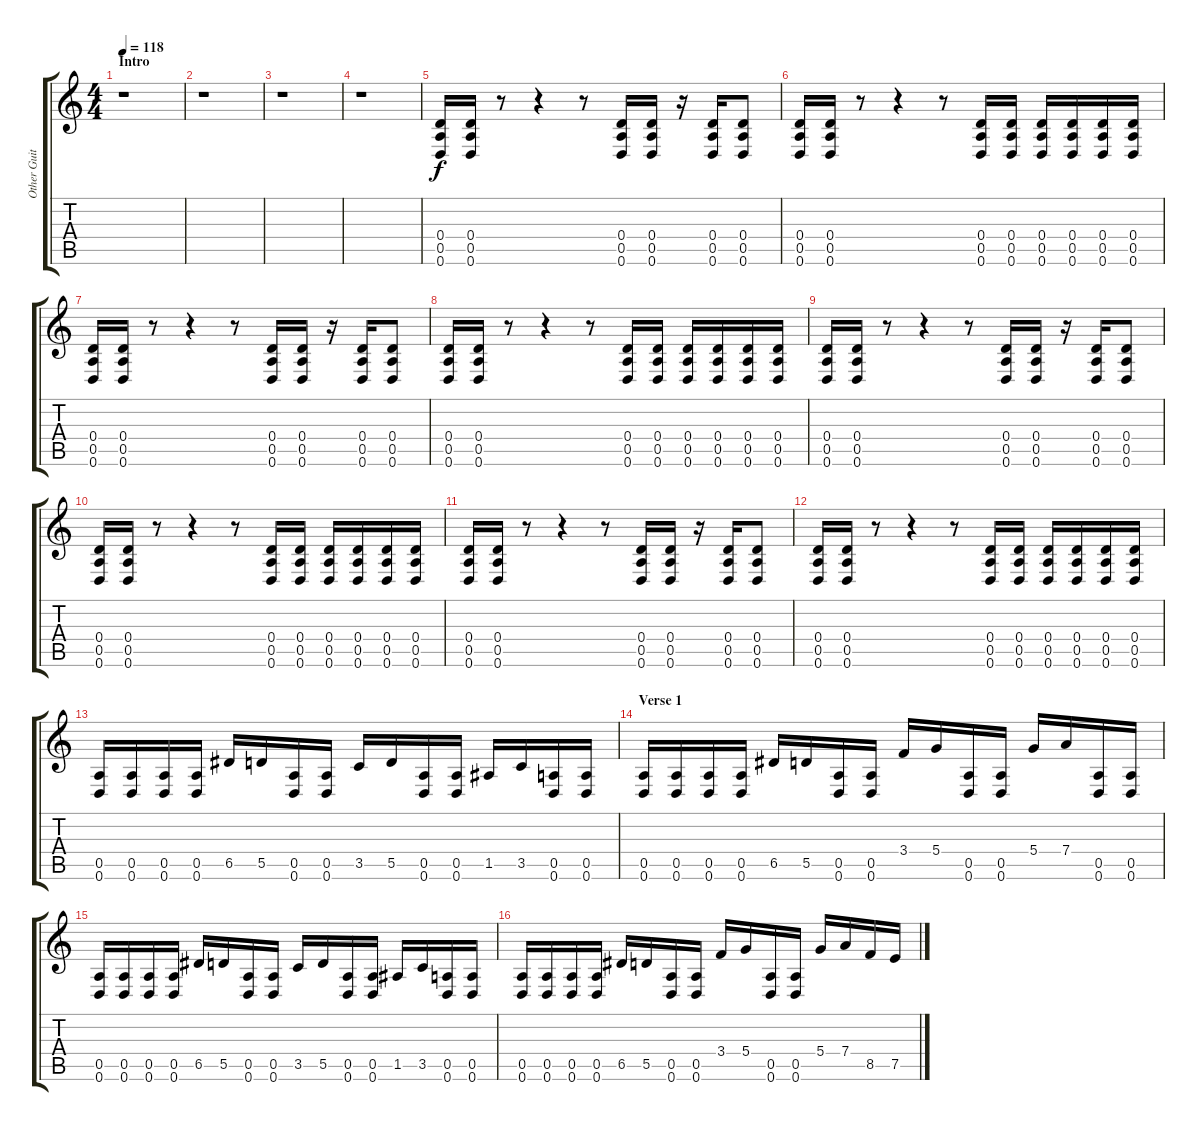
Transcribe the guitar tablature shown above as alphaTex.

\track ("Other Guitar" "Other Guit") {instrument distortionguitar}
\staff {score tabs}
\tuning (E4 B3 G3 D3 A2 D2) {hide}
\ts (4 4)
\section ("" "Intro")
\tempo 118
\clef g2
\ks c
r.1{dy f instrument distortionguitar} |
r.1 |
r.1 |
r.1 |
(0.4 0.5 0.6).16 (0.4 0.5 0.6).16 r.8 r.4 r.8 (0.4 0.5 0.6).16 (0.4 0.5 0.6).16 r.16 (0.4 0.5 0.6).16 (0.4 0.5 0.6).8 |
(0.4 0.5 0.6).16 (0.4 0.5 0.6).16 r.8 r.4 r.8 (0.4 0.5 0.6).16 (0.4 0.5 0.6).16 (0.4 0.5 0.6).16 (0.4 0.5 0.6).16 (0.4 0.5 0.6).16 (0.4 0.5 0.6).16 |
(0.4 0.5 0.6).16 (0.4 0.5 0.6).16 r.8 r.4 r.8 (0.4 0.5 0.6).16 (0.4 0.5 0.6).16 r.16 (0.4 0.5 0.6).16 (0.4 0.5 0.6).8 |
(0.4 0.5 0.6).16 (0.4 0.5 0.6).16 r.8 r.4 r.8 (0.4 0.5 0.6).16 (0.4 0.5 0.6).16 (0.4 0.5 0.6).16 (0.4 0.5 0.6).16 (0.4 0.5 0.6).16 (0.4 0.5 0.6).16 |
(0.4 0.5 0.6).16 (0.4 0.5 0.6).16 r.8 r.4 r.8 (0.4 0.5 0.6).16 (0.4 0.5 0.6).16 r.16 (0.4 0.5 0.6).16 (0.4 0.5 0.6).8 |
(0.4 0.5 0.6).16 (0.4 0.5 0.6).16 r.8 r.4 r.8 (0.4 0.5 0.6).16 (0.4 0.5 0.6).16 (0.4 0.5 0.6).16 (0.4 0.5 0.6).16 (0.4 0.5 0.6).16 (0.4 0.5 0.6).16 |
(0.4 0.5 0.6).16 (0.4 0.5 0.6).16 r.8 r.4 r.8 (0.4 0.5 0.6).16 (0.4 0.5 0.6).16 r.16 (0.4 0.5 0.6).16 (0.4 0.5 0.6).8 |
(0.4 0.5 0.6).16 (0.4 0.5 0.6).16 r.8 r.4 r.8 (0.4 0.5 0.6).16 (0.4 0.5 0.6).16 (0.4 0.5 0.6).16 (0.4 0.5 0.6).16 (0.4 0.5 0.6).16 (0.4 0.5 0.6).16 |
(0.5 0.6).16 (0.5 0.6).16 (0.5 0.6).16 (0.5 0.6).16 6.5.16 5.5.16 (0.5 0.6).16 (0.5 0.6).16 3.5.16 5.5.16 (0.5 0.6).16 (0.5 0.6).16 1.5.16 3.5.16 (0.5 0.6).16 (0.5 0.6).16 |
\section ("" "Verse 1")
(0.5 0.6).16 (0.5 0.6).16 (0.5 0.6).16 (0.5 0.6).16 6.5.16 5.5.16 (0.5 0.6).16 (0.5 0.6).16 3.4.16 5.4.16 (0.5 0.6).16 (0.5 0.6).16 5.4.16 7.4.16 (0.5 0.6).16 (0.5 0.6).16 |
(0.5 0.6).16 (0.5 0.6).16 (0.5 0.6).16 (0.5 0.6).16 6.5.16 5.5.16 (0.5 0.6).16 (0.5 0.6).16 3.5.16 5.5.16 (0.5 0.6).16 (0.5 0.6).16 1.5.16 3.5.16 (0.5 0.6).16 (0.5 0.6).16 |
(0.5 0.6).16 (0.5 0.6).16 (0.5 0.6).16 (0.5 0.6).16 6.5.16 5.5.16 (0.5 0.6).16 (0.5 0.6).16 3.4.16 5.4.16 (0.5 0.6).16 (0.5 0.6).16 5.4.16 7.4.16 8.5.16 7.5.16
